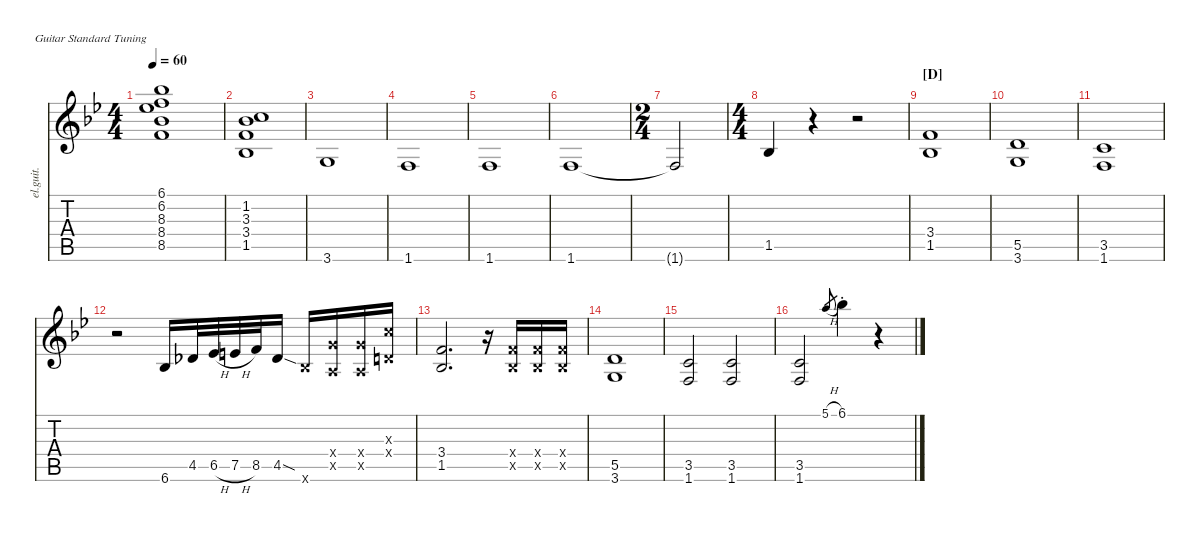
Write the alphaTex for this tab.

\defaultSystemsLayout 4
\hideDynamics
\bracketExtendMode nobrackets
\otherSystemsTrackNameOrientation horizontal
\track ("Clean Guitar" "el.guit.") {defaultSystemsLayout 4 mute instrument electricguitarclean}
\staff {score tabs}
\tuning (E4 B3 G3 D3 A2 E2)
\ts (4 4)
\tempo 60
\clef g2
\ks bb
(6.1{acc b} 6.2{acc forcenatural} 8.3{acc b} 8.4{acc b} 8.5{acc forcenatural}).1{dy mf beam Down} |
(1.2{acc forcenatural} 3.3{acc b} 3.4{acc forcenatural} 1.5{acc b}).1{beam Up} |
3.6{acc forcenatural}.1{beam Up} |
1.6{acc forcenatural}.1{beam Up} |
1.6{acc forcenatural}.1{beam Up} |
1.6{acc forcenatural}.1{beam Up} |
\ts (2 4)
1.6{t acc forcenatural}.2{beam Up} |
\ts (4 4)
\beaming (8 2 2 2 2)
1.5{acc b}.4{beam Up} r.4{beam Up} r.2{beam Up} |
\section ("D" "")
(1.5{acc b} 3.4{acc forcenatural}).1{beam Up} |
(5.5{acc forcenatural} 3.6{acc forcenatural}).1{beam Up} |
(1.6{acc forcenatural} 3.5{acc forcenatural}).1{beam Up} |
r.2{beam Down} 6.6{acc b}.16{beam Up} 4.5{acc b}.32{beam Up} 6.5{h acc b}.32{beam Up} 7.5{h acc forcenatural}.32{beam Up} 8.5{acc forcenatural}.32{beam Up} 4.5{sod acc b}.16{beam Up} 6.6{x acc b}.16{beam Up} (5.4{x acc forcenatural} 0.5{x acc forcenatural}).16{beam Up} (5.4{x acc forcenatural} 0.5{x acc forcenatural}).16{beam Up} (5.3{x acc forcenatural} 0.4{x acc forcenatural}).16{beam Up} |
(1.5{acc b} 3.4{acc forcenatural}).2{d beam Up} r.16{beam Up} (3.4{x acc forcenatural} 1.5{x acc b}).16{beam Up} (3.4{x acc forcenatural} 1.5{x acc b}).16{beam Up} (3.4{x acc forcenatural} 1.5{x acc b}).16{beam Up} |
(5.5{acc forcenatural} 3.6{acc forcenatural}).1{beam Up} |
(3.5{acc forcenatural} 1.6{acc forcenatural}).2{beam Up} (3.5{acc forcenatural} 1.6{acc forcenatural}).2{beam Up} |
(1.6{acc forcenatural} 3.5{acc forcenatural}).2{beam Up} 5.1{h acc forcenatural}.8{gr beam Up} 6.1{st acc b}.4{beam Down} r.4{beam Down}
